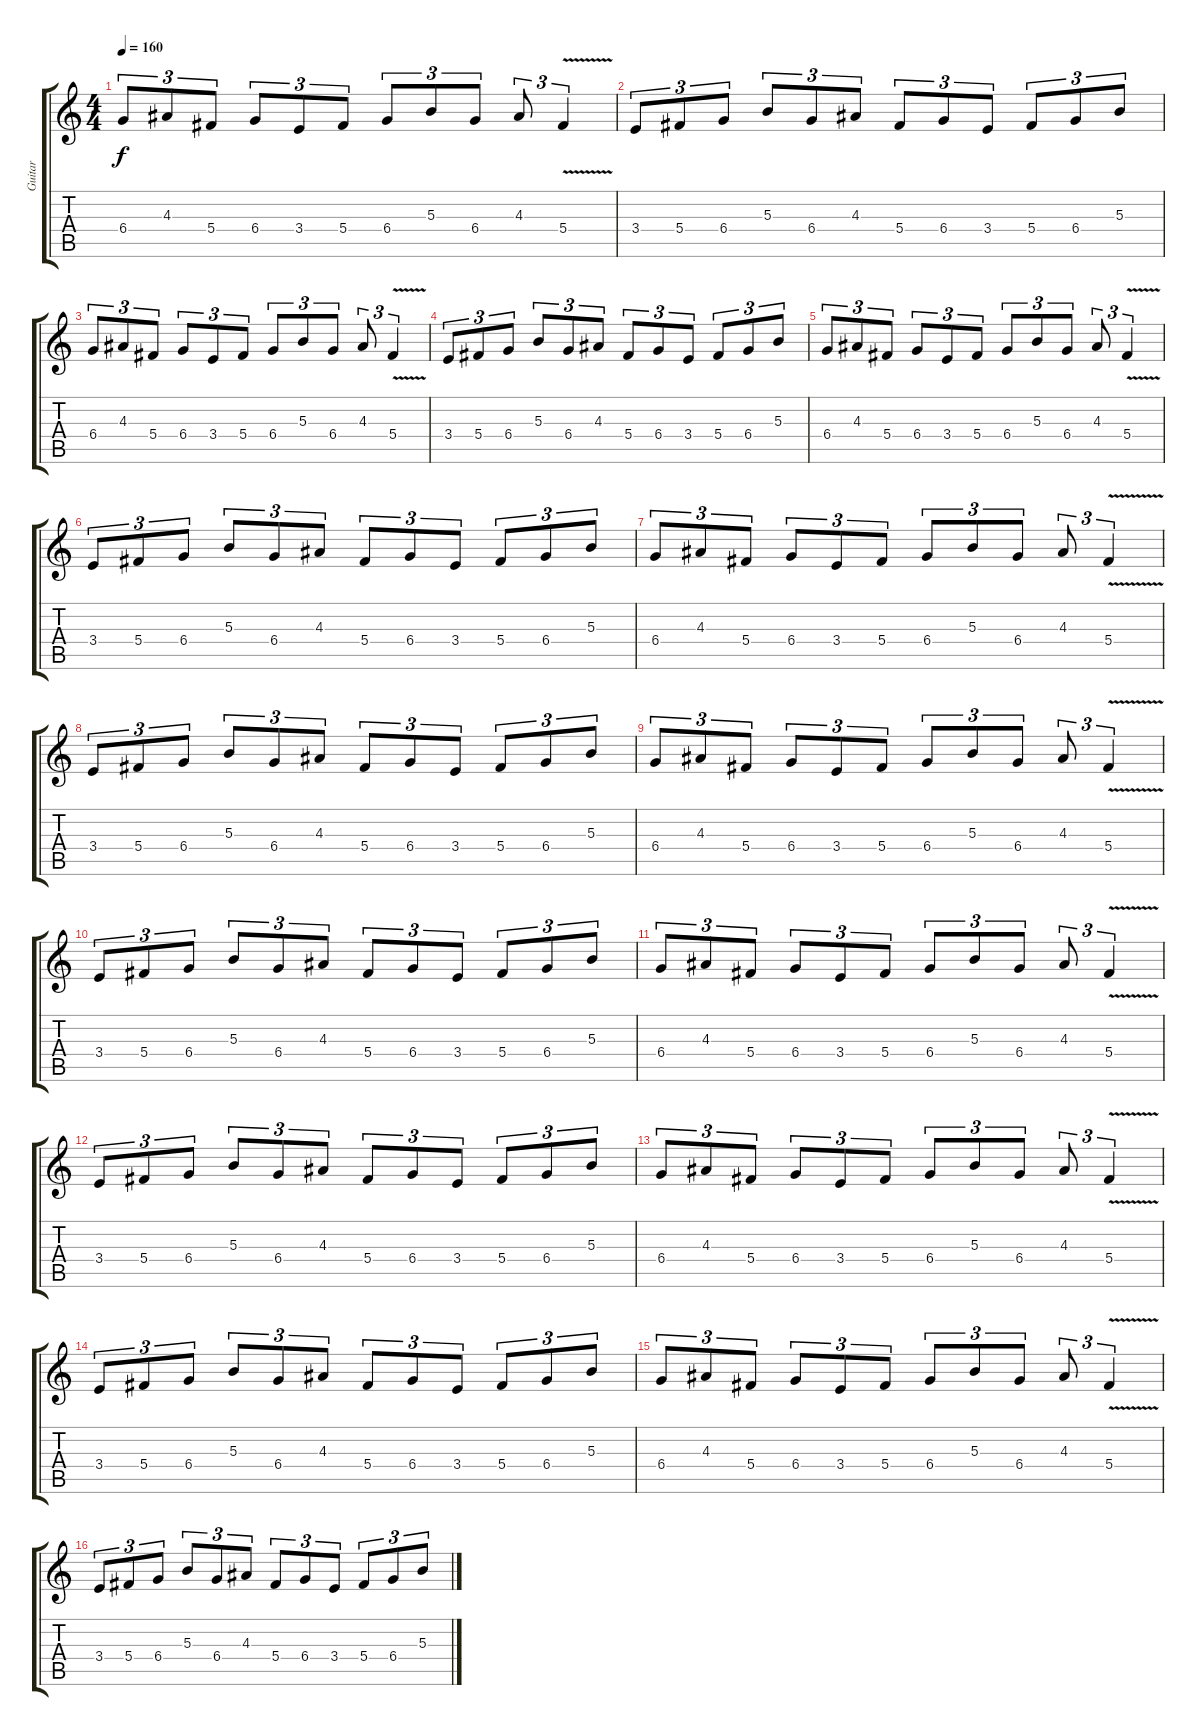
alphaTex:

\track ("Guitar" "Guitar") {instrument overdrivenguitar}
\staff {score tabs}
\tuning (Eb4 Bb3 Gb3 Db3 Ab2 Eb2) {hide}
\ts (4 4)
\tempo 160
\clef g2
\ks c
6.4.8{tu (3 2) dy f} 4.3.8{tu (3 2)} 5.4.8{tu (3 2)} 6.4.8{tu (3 2)} 3.4.8{tu (3 2)} 5.4.8{tu (3 2)} 6.4.8{tu (3 2)} 5.3.8{tu (3 2)} 6.4.8{tu (3 2)} 4.3.8{tu (3 2)} 5.4{v}.4{tu (3 2)} |
3.4.8{tu (3 2)} 5.4.8{tu (3 2)} 6.4.8{tu (3 2)} 5.3.8{tu (3 2)} 6.4.8{tu (3 2)} 4.3.8{tu (3 2)} 5.4.8{tu (3 2)} 6.4.8{tu (3 2)} 3.4.8{tu (3 2)} 5.4.8{tu (3 2)} 6.4.8{tu (3 2)} 5.3.8{tu (3 2)} |
6.4.8{tu (3 2)} 4.3.8{tu (3 2)} 5.4.8{tu (3 2)} 6.4.8{tu (3 2)} 3.4.8{tu (3 2)} 5.4.8{tu (3 2)} 6.4.8{tu (3 2)} 5.3.8{tu (3 2)} 6.4.8{tu (3 2)} 4.3.8{tu (3 2)} 5.4{v}.4{tu (3 2)} |
3.4.8{tu (3 2)} 5.4.8{tu (3 2)} 6.4.8{tu (3 2)} 5.3.8{tu (3 2)} 6.4.8{tu (3 2)} 4.3.8{tu (3 2)} 5.4.8{tu (3 2)} 6.4.8{tu (3 2)} 3.4.8{tu (3 2)} 5.4.8{tu (3 2)} 6.4.8{tu (3 2)} 5.3.8{tu (3 2)} |
6.4.8{tu (3 2)} 4.3.8{tu (3 2)} 5.4.8{tu (3 2)} 6.4.8{tu (3 2)} 3.4.8{tu (3 2)} 5.4.8{tu (3 2)} 6.4.8{tu (3 2)} 5.3.8{tu (3 2)} 6.4.8{tu (3 2)} 4.3.8{tu (3 2)} 5.4{v}.4{tu (3 2)} |
3.4.8{tu (3 2)} 5.4.8{tu (3 2)} 6.4.8{tu (3 2)} 5.3.8{tu (3 2)} 6.4.8{tu (3 2)} 4.3.8{tu (3 2)} 5.4.8{tu (3 2)} 6.4.8{tu (3 2)} 3.4.8{tu (3 2)} 5.4.8{tu (3 2)} 6.4.8{tu (3 2)} 5.3.8{tu (3 2)} |
6.4.8{tu (3 2)} 4.3.8{tu (3 2)} 5.4.8{tu (3 2)} 6.4.8{tu (3 2)} 3.4.8{tu (3 2)} 5.4.8{tu (3 2)} 6.4.8{tu (3 2)} 5.3.8{tu (3 2)} 6.4.8{tu (3 2)} 4.3.8{tu (3 2)} 5.4{v}.4{tu (3 2)} |
3.4.8{tu (3 2)} 5.4.8{tu (3 2)} 6.4.8{tu (3 2)} 5.3.8{tu (3 2)} 6.4.8{tu (3 2)} 4.3.8{tu (3 2)} 5.4.8{tu (3 2)} 6.4.8{tu (3 2)} 3.4.8{tu (3 2)} 5.4.8{tu (3 2)} 6.4.8{tu (3 2)} 5.3.8{tu (3 2)} |
6.4.8{tu (3 2)} 4.3.8{tu (3 2)} 5.4.8{tu (3 2)} 6.4.8{tu (3 2)} 3.4.8{tu (3 2)} 5.4.8{tu (3 2)} 6.4.8{tu (3 2)} 5.3.8{tu (3 2)} 6.4.8{tu (3 2)} 4.3.8{tu (3 2)} 5.4{v}.4{tu (3 2)} |
3.4.8{tu (3 2)} 5.4.8{tu (3 2)} 6.4.8{tu (3 2)} 5.3.8{tu (3 2)} 6.4.8{tu (3 2)} 4.3.8{tu (3 2)} 5.4.8{tu (3 2)} 6.4.8{tu (3 2)} 3.4.8{tu (3 2)} 5.4.8{tu (3 2)} 6.4.8{tu (3 2)} 5.3.8{tu (3 2)} |
6.4.8{tu (3 2)} 4.3.8{tu (3 2)} 5.4.8{tu (3 2)} 6.4.8{tu (3 2)} 3.4.8{tu (3 2)} 5.4.8{tu (3 2)} 6.4.8{tu (3 2)} 5.3.8{tu (3 2)} 6.4.8{tu (3 2)} 4.3.8{tu (3 2)} 5.4{v}.4{tu (3 2)} |
3.4.8{tu (3 2)} 5.4.8{tu (3 2)} 6.4.8{tu (3 2)} 5.3.8{tu (3 2)} 6.4.8{tu (3 2)} 4.3.8{tu (3 2)} 5.4.8{tu (3 2)} 6.4.8{tu (3 2)} 3.4.8{tu (3 2)} 5.4.8{tu (3 2)} 6.4.8{tu (3 2)} 5.3.8{tu (3 2)} |
6.4.8{tu (3 2)} 4.3.8{tu (3 2)} 5.4.8{tu (3 2)} 6.4.8{tu (3 2)} 3.4.8{tu (3 2)} 5.4.8{tu (3 2)} 6.4.8{tu (3 2)} 5.3.8{tu (3 2)} 6.4.8{tu (3 2)} 4.3.8{tu (3 2)} 5.4{v}.4{tu (3 2)} |
3.4.8{tu (3 2) volume 0} 5.4.8{tu (3 2)} 6.4.8{tu (3 2)} 5.3.8{tu (3 2)} 6.4.8{tu (3 2)} 4.3.8{tu (3 2)} 5.4.8{tu (3 2)} 6.4.8{tu (3 2)} 3.4.8{tu (3 2)} 5.4.8{tu (3 2)} 6.4.8{tu (3 2)} 5.3.8{tu (3 2)} |
6.4.8{tu (3 2)} 4.3.8{tu (3 2)} 5.4.8{tu (3 2)} 6.4.8{tu (3 2)} 3.4.8{tu (3 2)} 5.4.8{tu (3 2)} 6.4.8{tu (3 2)} 5.3.8{tu (3 2)} 6.4.8{tu (3 2)} 4.3.8{tu (3 2)} 5.4{v}.4{tu (3 2)} |
3.4.8{tu (3 2)} 5.4.8{tu (3 2)} 6.4.8{tu (3 2)} 5.3.8{tu (3 2)} 6.4.8{tu (3 2)} 4.3.8{tu (3 2)} 5.4.8{tu (3 2)} 6.4.8{tu (3 2)} 3.4.8{tu (3 2)} 5.4.8{tu (3 2)} 6.4.8{tu (3 2)} 5.3.8{tu (3 2)}
